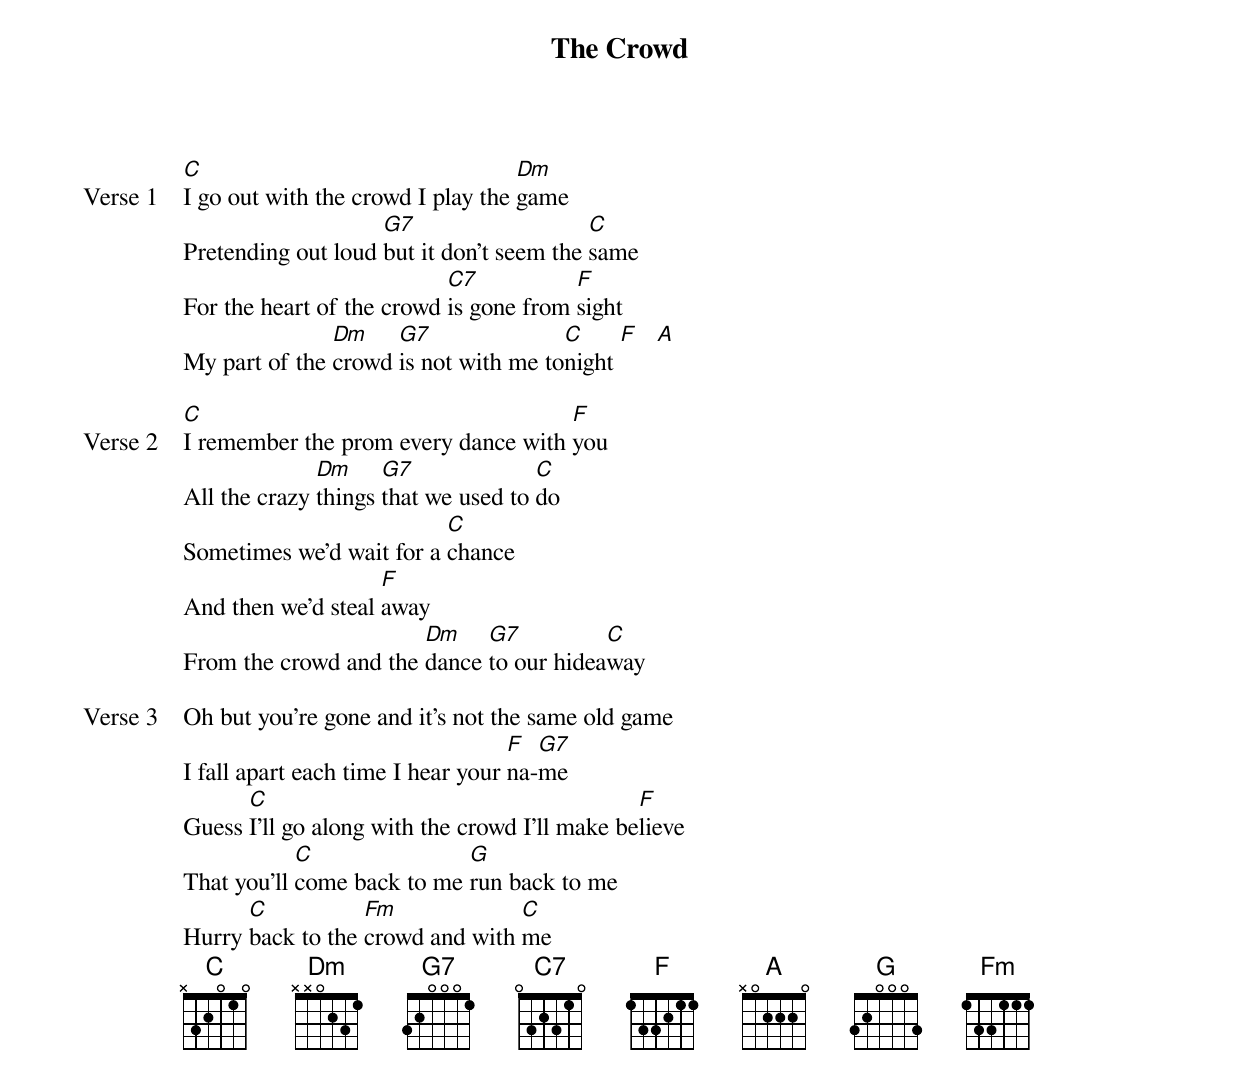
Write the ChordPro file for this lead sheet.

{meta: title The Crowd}
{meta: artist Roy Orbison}
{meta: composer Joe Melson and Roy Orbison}
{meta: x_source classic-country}
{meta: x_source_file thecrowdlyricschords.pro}
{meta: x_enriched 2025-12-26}

{start_of_verse: Verse 1}
[C]I go out with the crowd I play the [Dm]game
Pretending out loud [G7]but it don't seem the [C]same
For the heart of the crowd [C7]is gone from [F]sight
My part of the [Dm]crowd [G7]is not with me to[C]night [F]   [A]
{end_of_verse}

{start_of_verse: Verse 2}
[C]I remember the prom every dance with [F]you
All the crazy [Dm]things [G7]that we used to [C]do
Sometimes we'd wait for a [C]chance
And then we'd steal [F]away
From the crowd and the [Dm]dance [G7]to our hidea[C]way
{end_of_verse}

{start_of_verse: Verse 3}
Oh but you're gone and it's not the same old game
I fall apart each time I hear your [F]na-[G7]me
Guess [C]I'll go along with the crowd I'll make be[F]lieve
That you'll [C]come back to me [G]run back to me
Hurry [C]back to the [Fm]crowd and with [C]me
{end_of_verse}
